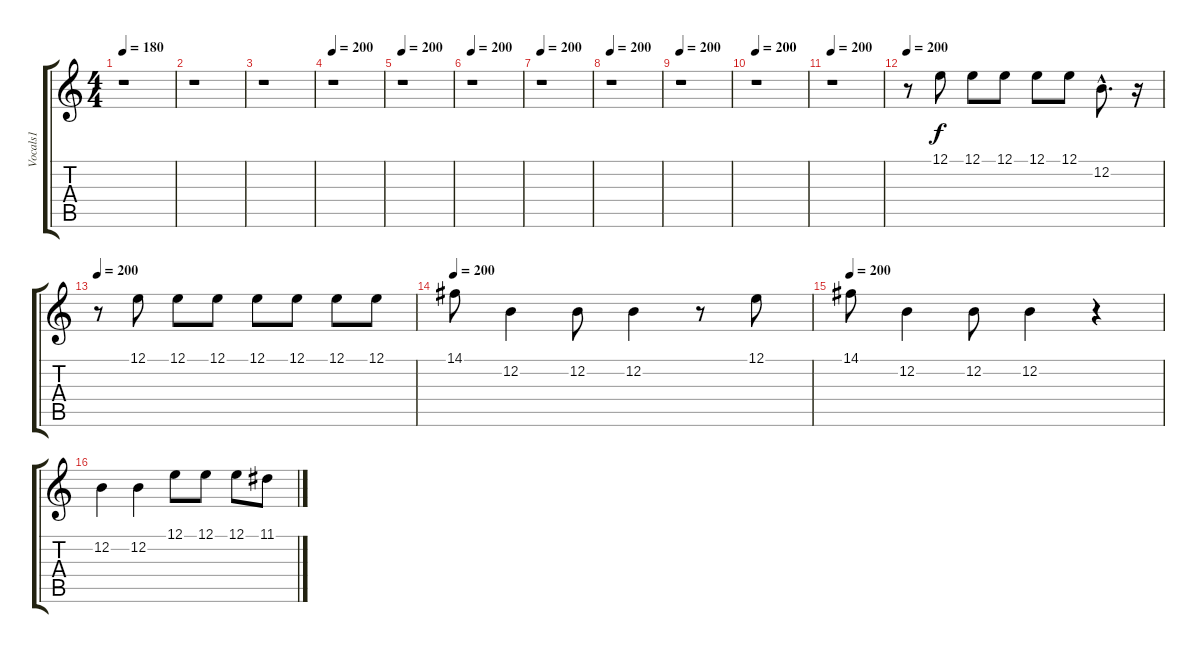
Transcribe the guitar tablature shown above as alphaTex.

\track ("Vocals1" "Vocals1") {instrument lead6voice}
\staff {score tabs}
\tuning (E4 B3 G3 D3 A2 E2) {hide}
\ts (4 4)
\tempo 180
\clef g2
\ks c
r.1{dy f instrument lead6voice} |
r.1 |
r.1 |
\tempo 200
r.1 |
\tempo 200
r.1 |
\tempo 200
r.1 |
\tempo 200
r.1 |
\tempo 200
r.1 |
\tempo 200
r.1 |
\tempo 200
r.1 |
\tempo 200
r.1 |
\tempo 200
r.8 12.1.8 12.1.8 12.1.8 12.1.8 12.1.8 12.2{hac}.8{d} r.16 |
\tempo 200
r.8 12.1.8 12.1.8 12.1.8 12.1.8 12.1.8 12.1.8 12.1.8 |
\tempo 200
14.1.8 12.2.4 12.2.8 12.2.4 r.8 12.1.8 |
\tempo 200
14.1.8 12.2.4 12.2.8 12.2.4 r.4 |
12.2.4 12.2.4 12.1.8 12.1.8 12.1.8 11.1.8
